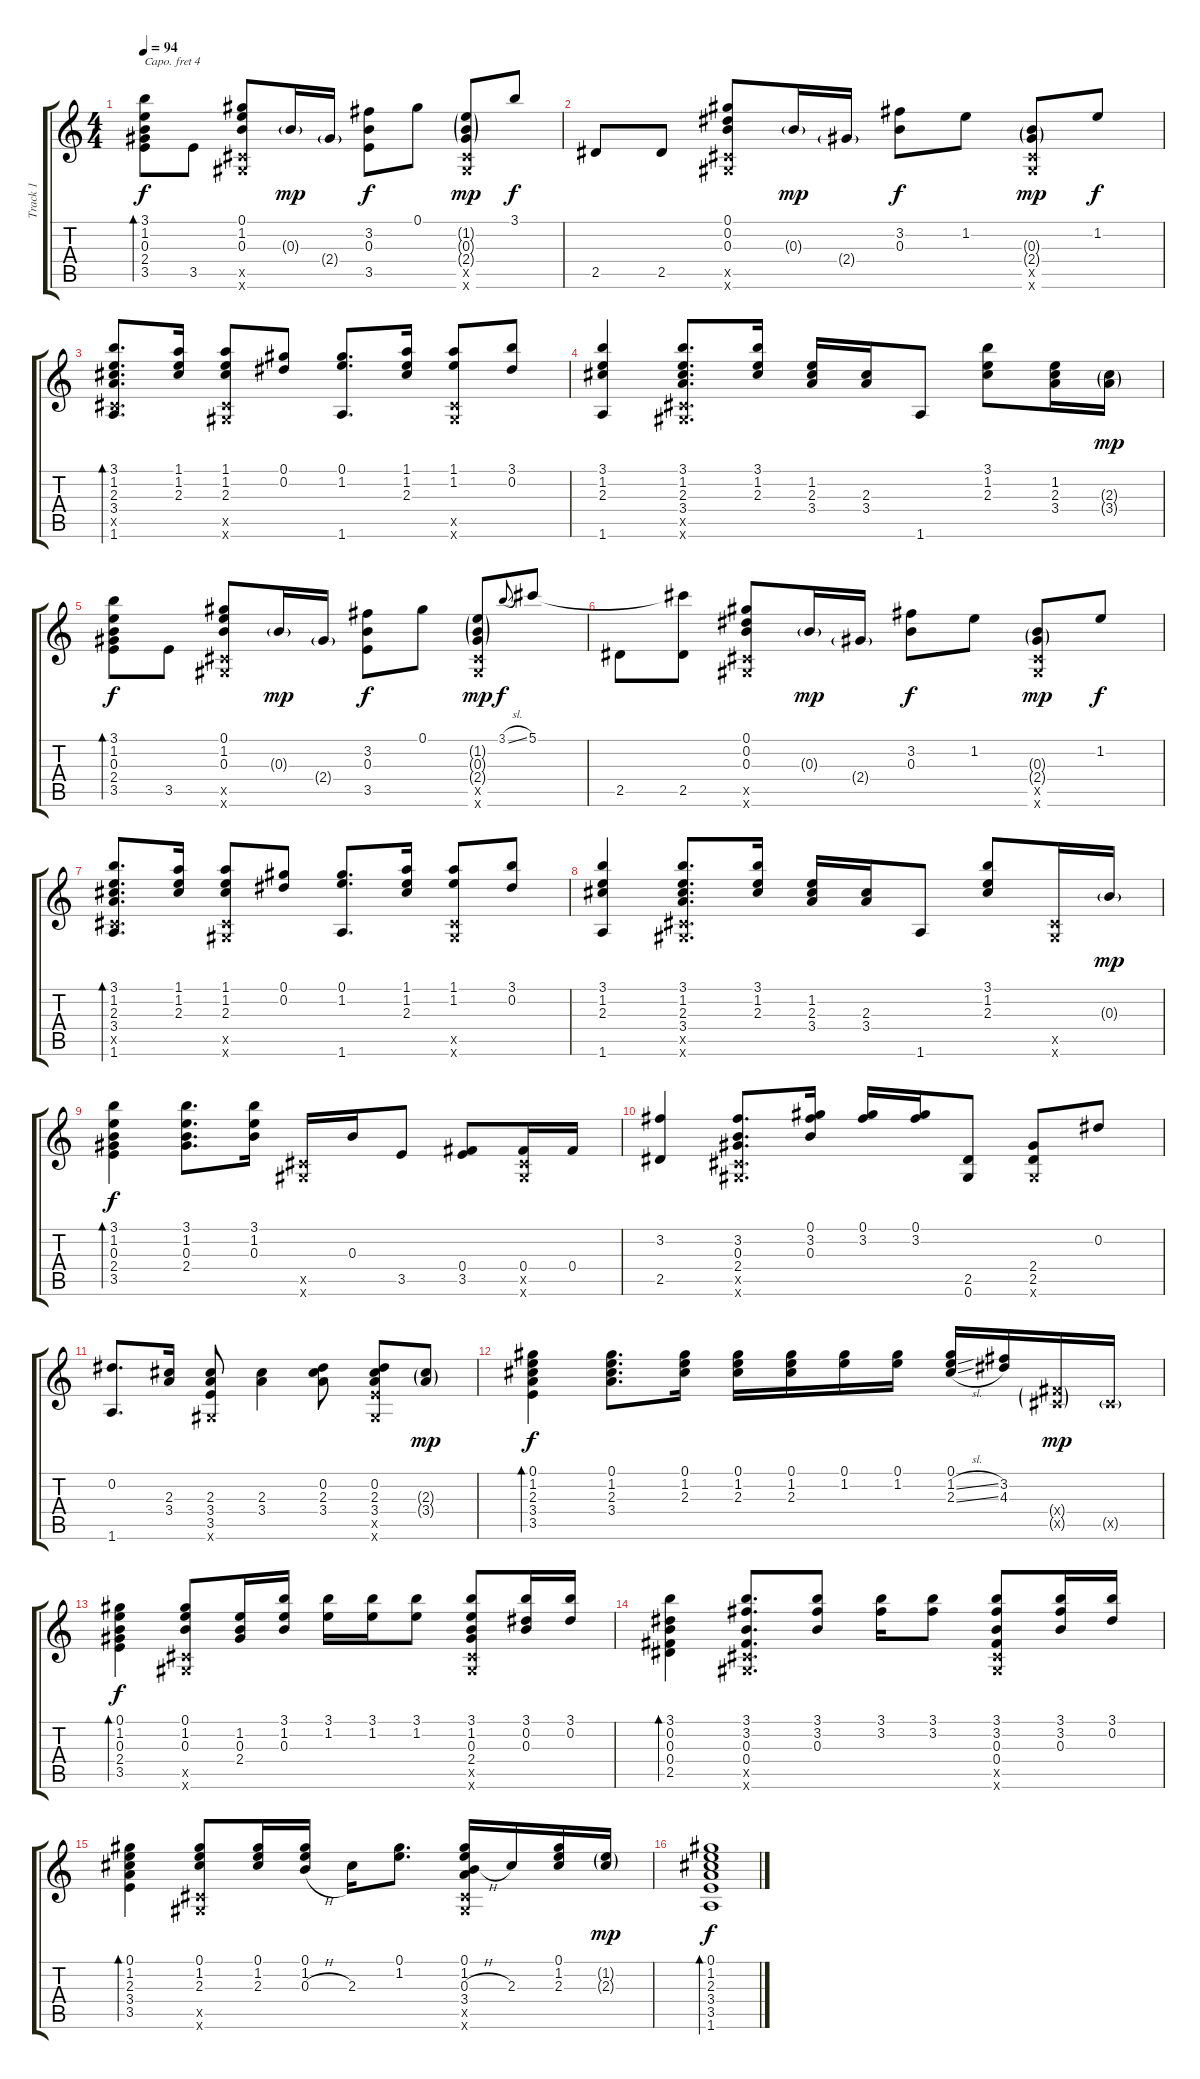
\track ("Track 1" "Track 1") {instrument acousticguitarsteel}
\staff {score tabs}
\capo 4
\tuning (E4 B3 G3 D3 A2 E2) {hide}
\ts (4 4)
\tempo 94
\clef g2
\ks c
(3.1 1.2 0.3 2.4 3.5).8{bd 60 dy f} 3.5.8 (0.1 1.2 0.3 0.5{x} 0.6{x}).8 0.3{g}.16{dy mp} 2.4{g}.16 (3.2 0.3 3.5).8{dy f} 0.1.8 (1.2{g} 0.3{g} 2.4{g} 0.5{x} 0.6{x}).8{dy mp} 3.1.8{dy f} |
2.5.8 2.5.8 (0.1 0.2 0.3 0.5{x} 0.6{x}).8 0.3{g}.16{dy mp} 2.4{g}.16 (3.2 0.3).8{dy f} 1.2.8 (0.3{g} 2.4{g} 0.5{x} 0.6{x}).8{dy mp} 1.2.8{dy f} |
(3.1 1.2 2.3 3.4 0.5{x} 1.6).8{d bd 60} (1.1 1.2 2.3).16 (1.1 1.2 2.3 0.5{x} 0.6{x}).8 (0.1 0.2).8 (0.1 1.2 1.6).8{d} (1.1 1.2 2.3).16 (1.1 1.2 0.5{x} 0.6{x}).8 (3.1 0.2).8 |
(3.1 1.2 2.3 1.6).4 (3.1 1.2 2.3 3.4 0.5{x} 0.6{x}).8{d} (3.1 1.2 2.3).16 (1.2 2.3 3.4).16 (2.3 3.4).16 1.6.8 (3.1 1.2 2.3).8 (1.2 2.3 3.4).16 (2.3{g} 3.4{g}).16{dy mp} |
(3.1 1.2 0.3 2.4 3.5).8{bd 60 dy f} 3.5.8 (0.1 1.2 0.3 0.5{x} 0.6{x}).8 0.3{g}.16{dy mp} 2.4{g}.16 (3.2 0.3 3.5).8{dy f} 0.1.8 (1.2{g} 0.3{g} 2.4{g} 0.5{x} 0.6{x}).8{dy mp} 3.1{sl}.8{gr onbeat dy f} 5.1.8 |
2.5.8 (5.1{t} 2.5).8 (0.1 0.2 0.3 0.5{x} 0.6{x}).8 0.3{g}.16{dy mp} 2.4{g}.16 (3.2 0.3).8{dy f} 1.2.8 (0.3{g} 2.4{g} 0.5{x} 0.6{x}).8{dy mp} 1.2.8{dy f} |
(3.1 1.2 2.3 3.4 0.5{x} 1.6).8{d bd 60} (1.1 1.2 2.3).16 (1.1 1.2 2.3 0.5{x} 0.6{x}).8 (0.1 0.2).8 (0.1 1.2 1.6).8{d} (1.1 1.2 2.3).16 (1.1 1.2 0.5{x} 0.6{x}).8 (3.1 0.2).8 |
(3.1 1.2 2.3 1.6).4 (3.1 1.2 2.3 3.4 0.5{x} 0.6{x}).8{d} (3.1 1.2 2.3).16 (1.2 2.3 3.4).16 (2.3 3.4).16 1.6.8 (3.1 1.2 2.3).8 (0.5{x} 0.6{x}).16 0.3{g}.16{dy mp} |
(3.1 1.2 0.3 2.4 3.5).4{bd 60 dy f} (3.1 1.2 0.3 2.4).8{d} (3.1 1.2 0.3).16 (0.5{x} 0.6{x}).16 0.3.16 3.5.8 (0.4 3.5).8 (0.4 0.5{x} 0.6{x}).16 0.4.16 |
(3.2 2.5).4 (3.2 0.3 2.4 0.5{x} 0.6{x}).8{d} (0.1 3.2 0.3).16 (0.1 3.2).16 (0.1 3.2).16 (2.5 0.6).8 (2.4 2.5 0.6{x}).8 0.2.8 |
(0.2 1.6).8{d} (2.3 3.4).16 (2.3 3.4 3.5 0.6{x}).8 (2.3 3.4).4 (0.2 2.3 3.4).8 (0.2 2.3 3.4 3.5{x} 0.6{x}).8 (2.3{g} 3.4{g}).8{dy mp} |
(0.1 1.2 2.3 3.4 3.5).4{bd 60 dy f} (0.1 1.2 2.3 3.4).8{d} (0.1 1.2 2.3).16 (0.1 1.2 2.3).16 (0.1 1.2 2.3).16 (0.1 1.2).16 (0.1 1.2).16 (0.1 1.2{sl} 2.3{sl}).16 (3.2 4.3).16 (0.4{g x} 0.5{g x}).16{dy mp} 0.5{g x}.16 |
(0.1 1.2 0.3 2.4 3.5).4{bd 60 dy f} (0.1 1.2 0.3 0.5{x} 0.6{x}).8 (1.2 0.3 2.4).16 (3.1 1.2 0.3).16 (3.1 1.2).16 (3.1 1.2).16 (3.1 1.2).8 (3.1 1.2 0.3 2.4 0.5{x} 0.6{x}).8 (3.1 0.2 0.3).16 (3.1 0.2).16 |
(3.1 0.2 0.3 0.4 2.5).4{bd 60} (3.1 3.2 0.3 0.4 0.5{x} 0.6{x}).8{d} (3.1 3.2 0.3).8 (3.1 3.2).16 (3.1 3.2).8 (3.1 3.2 0.3 0.4 0.5{x} 0.6{x}).8 (3.1 3.2 0.3).16 (3.1 0.2).16 |
(0.1 1.2 2.3 3.4 3.5).4{bd 60} (0.1 1.2 2.3 0.5{x} 0.6{x}).8 (0.1 1.2 2.3).16 (0.1 1.2 0.3{h}).16 2.3.16 (0.1 1.2).8{d} (0.1 1.2 0.3{h} 3.4 0.5{x} 0.6{x}).16 2.3.16 (0.1 1.2 2.3).16 (1.2{g} 2.3{g}).16{dy mp} |
(0.1 1.2 2.3 3.4 3.5 1.6).1{bd 60 dy f}
